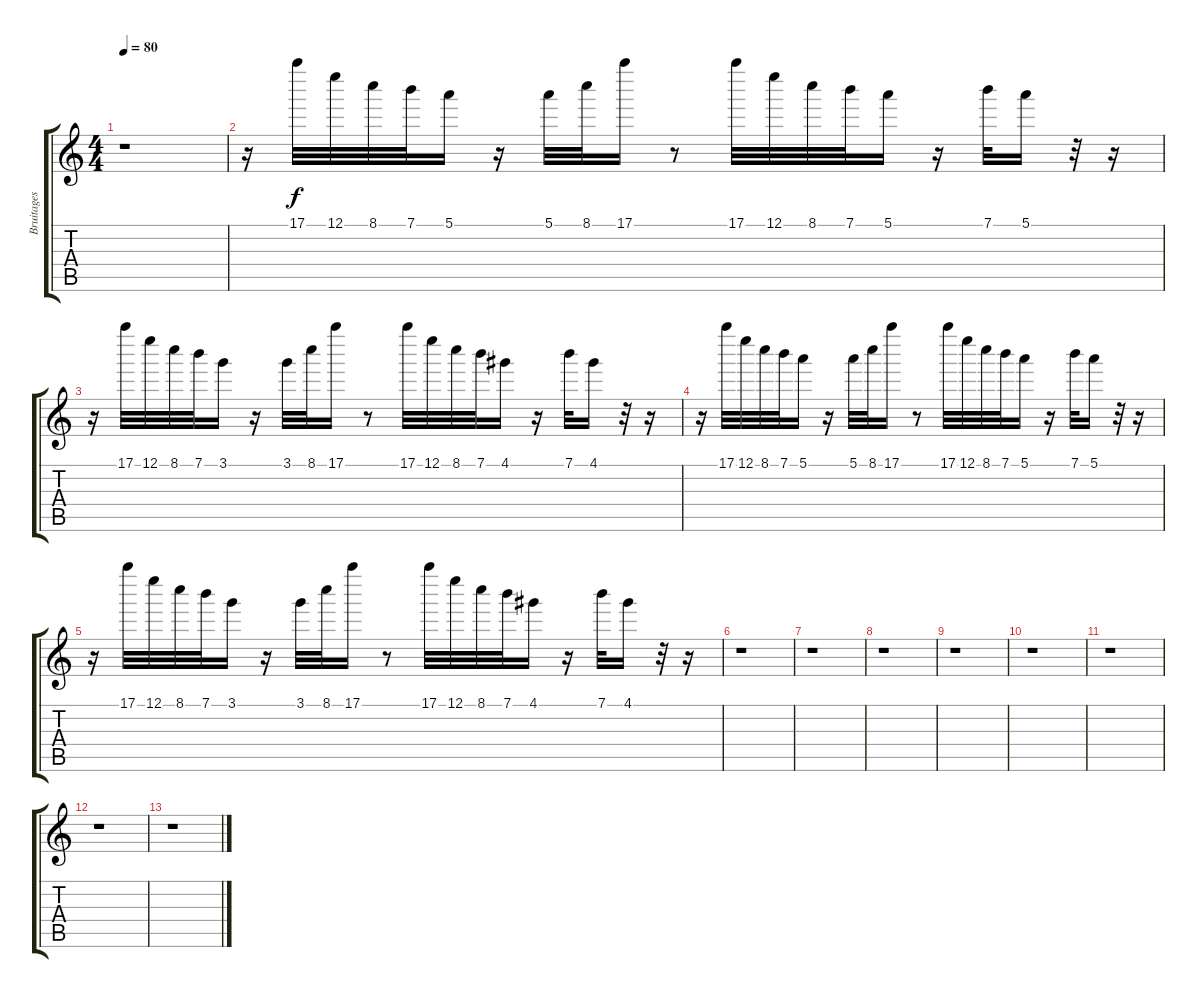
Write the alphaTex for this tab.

\track ("Bruitages" "Bruitages") {instrument guitarharmonics}
\staff {score tabs}
\tuning (E5 B4 G4 D4 A3 E3) {hide}
\ts (4 4)
\tempo 80
\clef g2
\ks c
r.1{dy f instrument guitarharmonics} |
r.16 17.1.32{balance 16} 12.1.32 8.1.32 7.1.32 5.1.16 r.16 5.1.32{balance 0} 8.1.32 17.1.16 r.8 17.1.32{balance 16} 12.1.32 8.1.32 7.1.32 5.1.16 r.16 7.1.32{balance 0} 5.1.16 r.32 r.16 |
r.16 17.1.32{balance 16} 12.1.32 8.1.32 7.1.32 3.1.16 r.16 3.1.32{balance 0} 8.1.32 17.1.16 r.8 17.1.32{balance 16} 12.1.32 8.1.32 7.1.32 4.1.16 r.16 7.1.32{balance 0} 4.1.16 r.32 r.16 |
r.16 17.1.32{balance 16} 12.1.32 8.1.32 7.1.32 5.1.16 r.16 5.1.32{balance 0} 8.1.32 17.1.16 r.8 17.1.32{balance 16} 12.1.32 8.1.32 7.1.32 5.1.16 r.16 7.1.32{balance 0} 5.1.16 r.32 r.16 |
r.16 17.1.32{balance 16} 12.1.32 8.1.32 7.1.32 3.1.16 r.16 3.1.32{balance 0} 8.1.32 17.1.16 r.8 17.1.32{balance 16} 12.1.32 8.1.32 7.1.32 4.1.16 r.16 7.1.32{balance 0} 4.1.16 r.32 r.16 |
r.1 |
r.1 |
r.1 |
r.1 |
r.1 |
r.1 |
r.1 |
r.1
